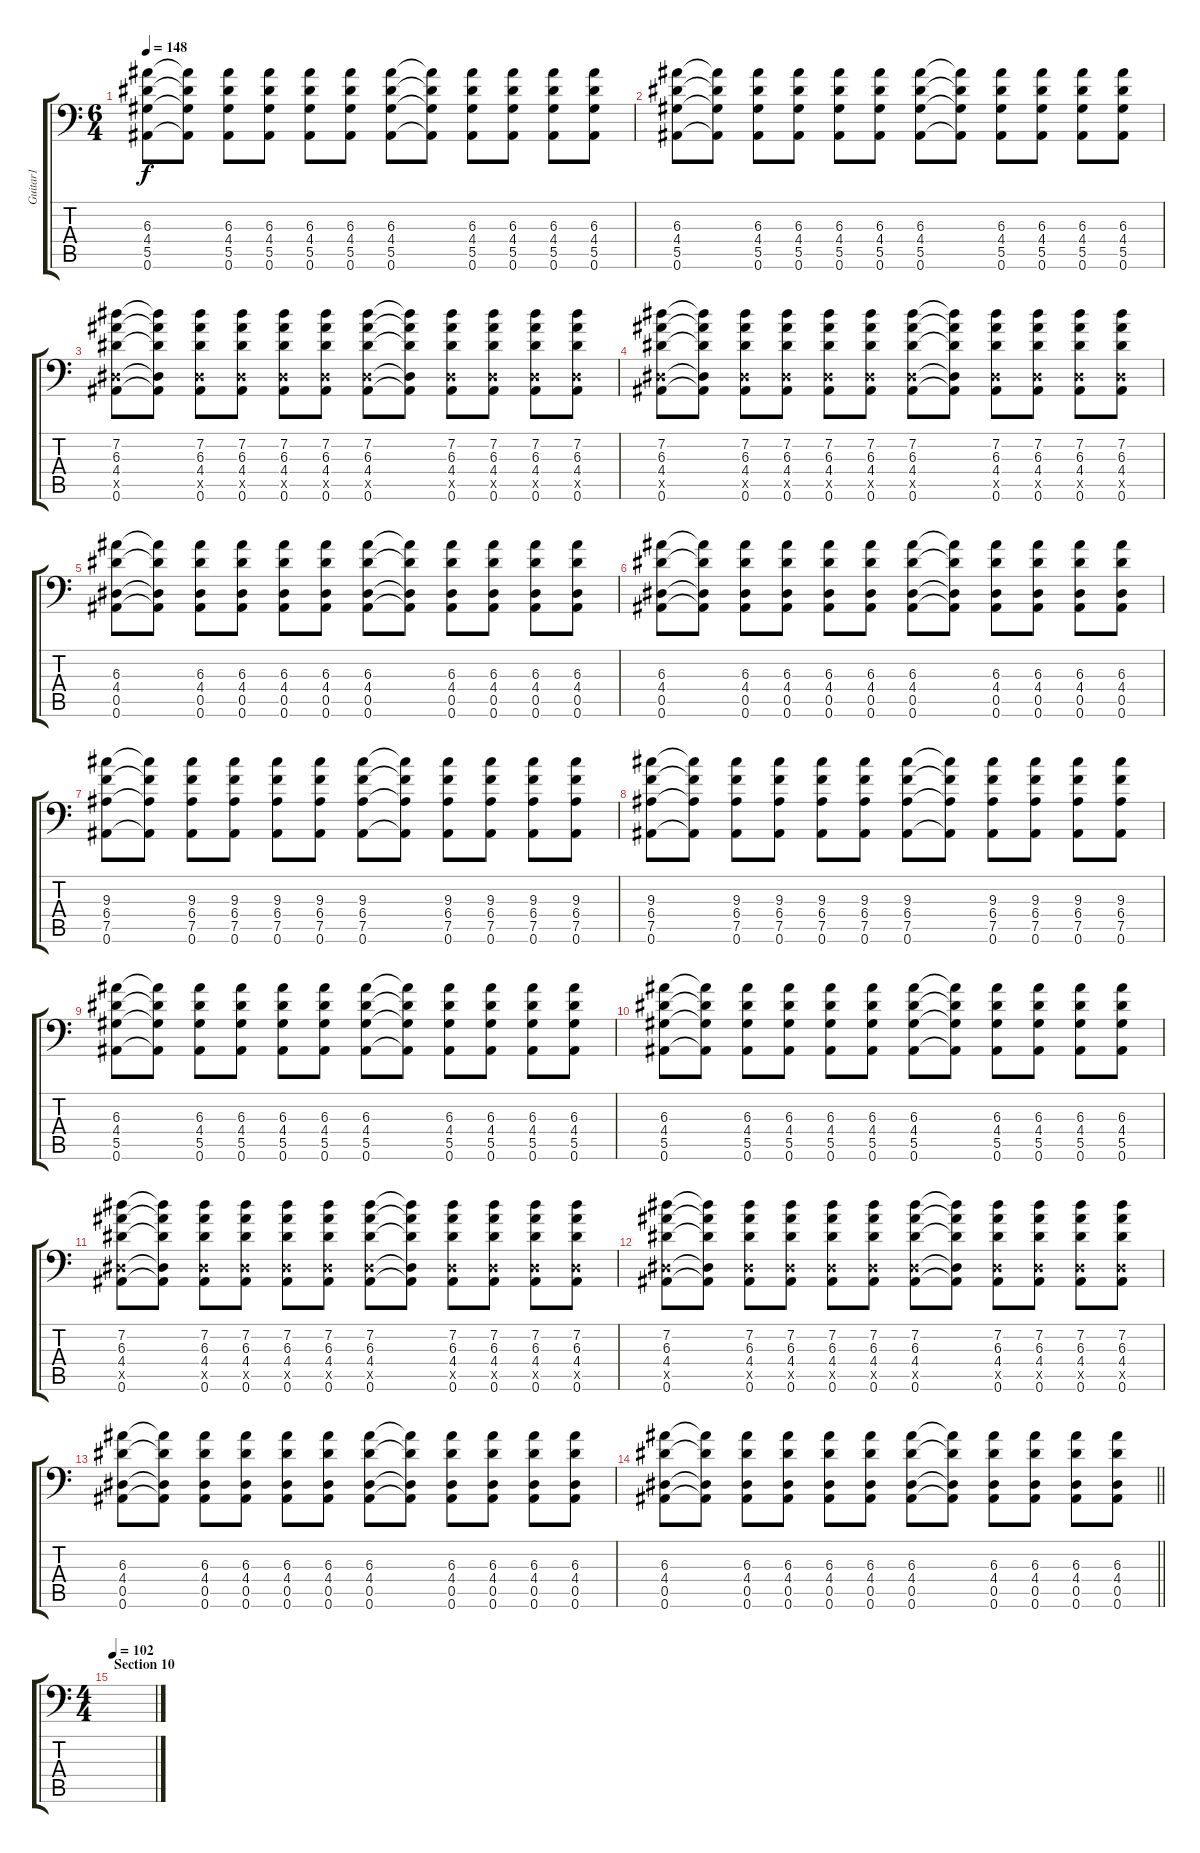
\track ("Guitar1" "Guitar1") {instrument overdrivenguitar}
\staff {score tabs}
\tuning (B3 Ab3 E3 B2 Eb2 Bb1) {hide}
\ts (6 4)
\tempo 148
\clef f4
\ks c
(6.3 4.4 5.5 0.6).8{dy f} (6.3{t} 4.4{t} 5.5{t} 0.6{t}).8 (6.3 4.4 5.5 0.6).8 (6.3 4.4 5.5 0.6).8 (6.3 4.4 5.5 0.6).8 (6.3 4.4 5.5 0.6).8 (6.3 4.4 5.5 0.6).8 (6.3{t} 4.4{t} 5.5{t} 0.6{t}).8 (6.3 4.4 5.5 0.6).8 (6.3 4.4 5.5 0.6).8 (6.3 4.4 5.5 0.6).8 (6.3 4.4 5.5 0.6).8 |
(6.3 4.4 5.5 0.6).8 (6.3{t} 4.4{t} 5.5{t} 0.6{t}).8 (6.3 4.4 5.5 0.6).8 (6.3 4.4 5.5 0.6).8 (6.3 4.4 5.5 0.6).8 (6.3 4.4 5.5 0.6).8 (6.3 4.4 5.5 0.6).8 (6.3{t} 4.4{t} 5.5{t} 0.6{t}).8 (6.3 4.4 5.5 0.6).8 (6.3 4.4 5.5 0.6).8 (6.3 4.4 5.5 0.6).8 (6.3 4.4 5.5 0.6).8 |
(7.2 6.3 4.4 0.5{x} 0.6).8 (7.2{t} 6.3{t} 4.4{t} 0.5{t} 0.6{t}).8 (7.2 6.3 4.4 0.5{x} 0.6).8 (7.2 6.3 4.4 0.5{x} 0.6).8 (7.2 6.3 4.4 0.5{x} 0.6).8 (7.2 6.3 4.4 0.5{x} 0.6).8 (7.2 6.3 4.4 0.5{x} 0.6).8 (7.2{t} 6.3{t} 4.4{t} 0.5{t} 0.6{t}).8 (7.2 6.3 4.4 0.5{x} 0.6).8 (7.2 6.3 4.4 0.5{x} 0.6).8 (7.2 6.3 4.4 0.5{x} 0.6).8 (7.2 6.3 4.4 0.5{x} 0.6).8 |
(7.2 6.3 4.4 0.5{x} 0.6).8 (7.2{t} 6.3{t} 4.4{t} 0.5{t} 0.6{t}).8 (7.2 6.3 4.4 0.5{x} 0.6).8 (7.2 6.3 4.4 0.5{x} 0.6).8 (7.2 6.3 4.4 0.5{x} 0.6).8 (7.2 6.3 4.4 0.5{x} 0.6).8 (7.2 6.3 4.4 0.5{x} 0.6).8 (7.2{t} 6.3{t} 4.4{t} 0.5{t} 0.6{t}).8 (7.2 6.3 4.4 0.5{x} 0.6).8 (7.2 6.3 4.4 0.5{x} 0.6).8 (7.2 6.3 4.4 0.5{x} 0.6).8 (7.2 6.3 4.4 0.5{x} 0.6).8 |
(6.3 4.4 0.5 0.6).8 (6.3{t} 4.4{t} 0.5{t} 0.6{t}).8 (6.3 4.4 0.5 0.6).8 (6.3 4.4 0.5 0.6).8 (6.3 4.4 0.5 0.6).8 (6.3 4.4 0.5 0.6).8 (6.3 4.4 0.5 0.6).8 (6.3{t} 4.4{t} 0.5{t} 0.6{t}).8 (6.3 4.4 0.5 0.6).8 (6.3 4.4 0.5 0.6).8 (6.3 4.4 0.5 0.6).8 (6.3 4.4 0.5 0.6).8 |
(6.3 4.4 0.5 0.6).8 (6.3{t} 4.4{t} 0.5{t} 0.6{t}).8 (6.3 4.4 0.5 0.6).8 (6.3 4.4 0.5 0.6).8 (6.3 4.4 0.5 0.6).8 (6.3 4.4 0.5 0.6).8 (6.3 4.4 0.5 0.6).8 (6.3{t} 4.4{t} 0.5{t} 0.6{t}).8 (6.3 4.4 0.5 0.6).8 (6.3 4.4 0.5 0.6).8 (6.3 4.4 0.5 0.6).8 (6.3 4.4 0.5 0.6).8 |
(9.3 6.4 7.5 0.6).8 (9.3{t} 6.4{t} 7.5{t} 0.6{t}).8 (9.3 6.4 7.5 0.6).8 (9.3 6.4 7.5 0.6).8 (9.3 6.4 7.5 0.6).8 (9.3 6.4 7.5 0.6).8 (9.3 6.4 7.5 0.6).8 (9.3{t} 6.4{t} 7.5{t} 0.6{t}).8 (9.3 6.4 7.5 0.6).8 (9.3 6.4 7.5 0.6).8 (9.3 6.4 7.5 0.6).8 (9.3 6.4 7.5 0.6).8 |
(9.3 6.4 7.5 0.6).8 (9.3{t} 6.4{t} 7.5{t} 0.6{t}).8 (9.3 6.4 7.5 0.6).8 (9.3 6.4 7.5 0.6).8 (9.3 6.4 7.5 0.6).8 (9.3 6.4 7.5 0.6).8 (9.3 6.4 7.5 0.6).8 (9.3{t} 6.4{t} 7.5{t} 0.6{t}).8 (9.3 6.4 7.5 0.6).8 (9.3 6.4 7.5 0.6).8 (9.3 6.4 7.5 0.6).8 (9.3 6.4 7.5 0.6).8 |
(6.3 4.4 5.5 0.6).8 (6.3{t} 4.4{t} 5.5{t} 0.6{t}).8 (6.3 4.4 5.5 0.6).8 (6.3 4.4 5.5 0.6).8 (6.3 4.4 5.5 0.6).8 (6.3 4.4 5.5 0.6).8 (6.3 4.4 5.5 0.6).8 (6.3{t} 4.4{t} 5.5{t} 0.6{t}).8 (6.3 4.4 5.5 0.6).8 (6.3 4.4 5.5 0.6).8 (6.3 4.4 5.5 0.6).8 (6.3 4.4 5.5 0.6).8 |
(6.3 4.4 5.5 0.6).8 (6.3{t} 4.4{t} 5.5{t} 0.6{t}).8 (6.3 4.4 5.5 0.6).8 (6.3 4.4 5.5 0.6).8 (6.3 4.4 5.5 0.6).8 (6.3 4.4 5.5 0.6).8 (6.3 4.4 5.5 0.6).8 (6.3{t} 4.4{t} 5.5{t} 0.6{t}).8 (6.3 4.4 5.5 0.6).8 (6.3 4.4 5.5 0.6).8 (6.3 4.4 5.5 0.6).8 (6.3 4.4 5.5 0.6).8 |
(7.2 6.3 4.4 0.5{x} 0.6).8 (7.2{t} 6.3{t} 4.4{t} 0.5{t} 0.6{t}).8 (7.2 6.3 4.4 0.5{x} 0.6).8 (7.2 6.3 4.4 0.5{x} 0.6).8 (7.2 6.3 4.4 0.5{x} 0.6).8 (7.2 6.3 4.4 0.5{x} 0.6).8 (7.2 6.3 4.4 0.5{x} 0.6).8 (7.2{t} 6.3{t} 4.4{t} 0.5{t} 0.6{t}).8 (7.2 6.3 4.4 0.5{x} 0.6).8 (7.2 6.3 4.4 0.5{x} 0.6).8 (7.2 6.3 4.4 0.5{x} 0.6).8 (7.2 6.3 4.4 0.5{x} 0.6).8 |
(7.2 6.3 4.4 0.5{x} 0.6).8 (7.2{t} 6.3{t} 4.4{t} 0.5{t} 0.6{t}).8 (7.2 6.3 4.4 0.5{x} 0.6).8 (7.2 6.3 4.4 0.5{x} 0.6).8 (7.2 6.3 4.4 0.5{x} 0.6).8 (7.2 6.3 4.4 0.5{x} 0.6).8 (7.2 6.3 4.4 0.5{x} 0.6).8 (7.2{t} 6.3{t} 4.4{t} 0.5{t} 0.6{t}).8 (7.2 6.3 4.4 0.5{x} 0.6).8 (7.2 6.3 4.4 0.5{x} 0.6).8 (7.2 6.3 4.4 0.5{x} 0.6).8 (7.2 6.3 4.4 0.5{x} 0.6).8 |
(6.3 4.4 0.5 0.6).8 (6.3{t} 4.4{t} 0.5{t} 0.6{t}).8 (6.3 4.4 0.5 0.6).8 (6.3 4.4 0.5 0.6).8 (6.3 4.4 0.5 0.6).8 (6.3 4.4 0.5 0.6).8 (6.3 4.4 0.5 0.6).8 (6.3{t} 4.4{t} 0.5{t} 0.6{t}).8 (6.3 4.4 0.5 0.6).8 (6.3 4.4 0.5 0.6).8 (6.3 4.4 0.5 0.6).8 (6.3 4.4 0.5 0.6).8 |
\barLineRight lightlight
(6.3 4.4 0.5 0.6).8 (6.3{t} 4.4{t} 0.5{t} 0.6{t}).8 (6.3 4.4 0.5 0.6).8 (6.3 4.4 0.5 0.6).8 (6.3 4.4 0.5 0.6).8 (6.3 4.4 0.5 0.6).8 (6.3 4.4 0.5 0.6).8 (6.3{t} 4.4{t} 0.5{t} 0.6{t}).8 (6.3 4.4 0.5 0.6).8 (6.3 4.4 0.5 0.6).8 (6.3 4.4 0.5 0.6).8 (6.3 4.4 0.5 0.6).8 |
\ts (4 4)
\section ("" "Section 10")
\tempo 102
